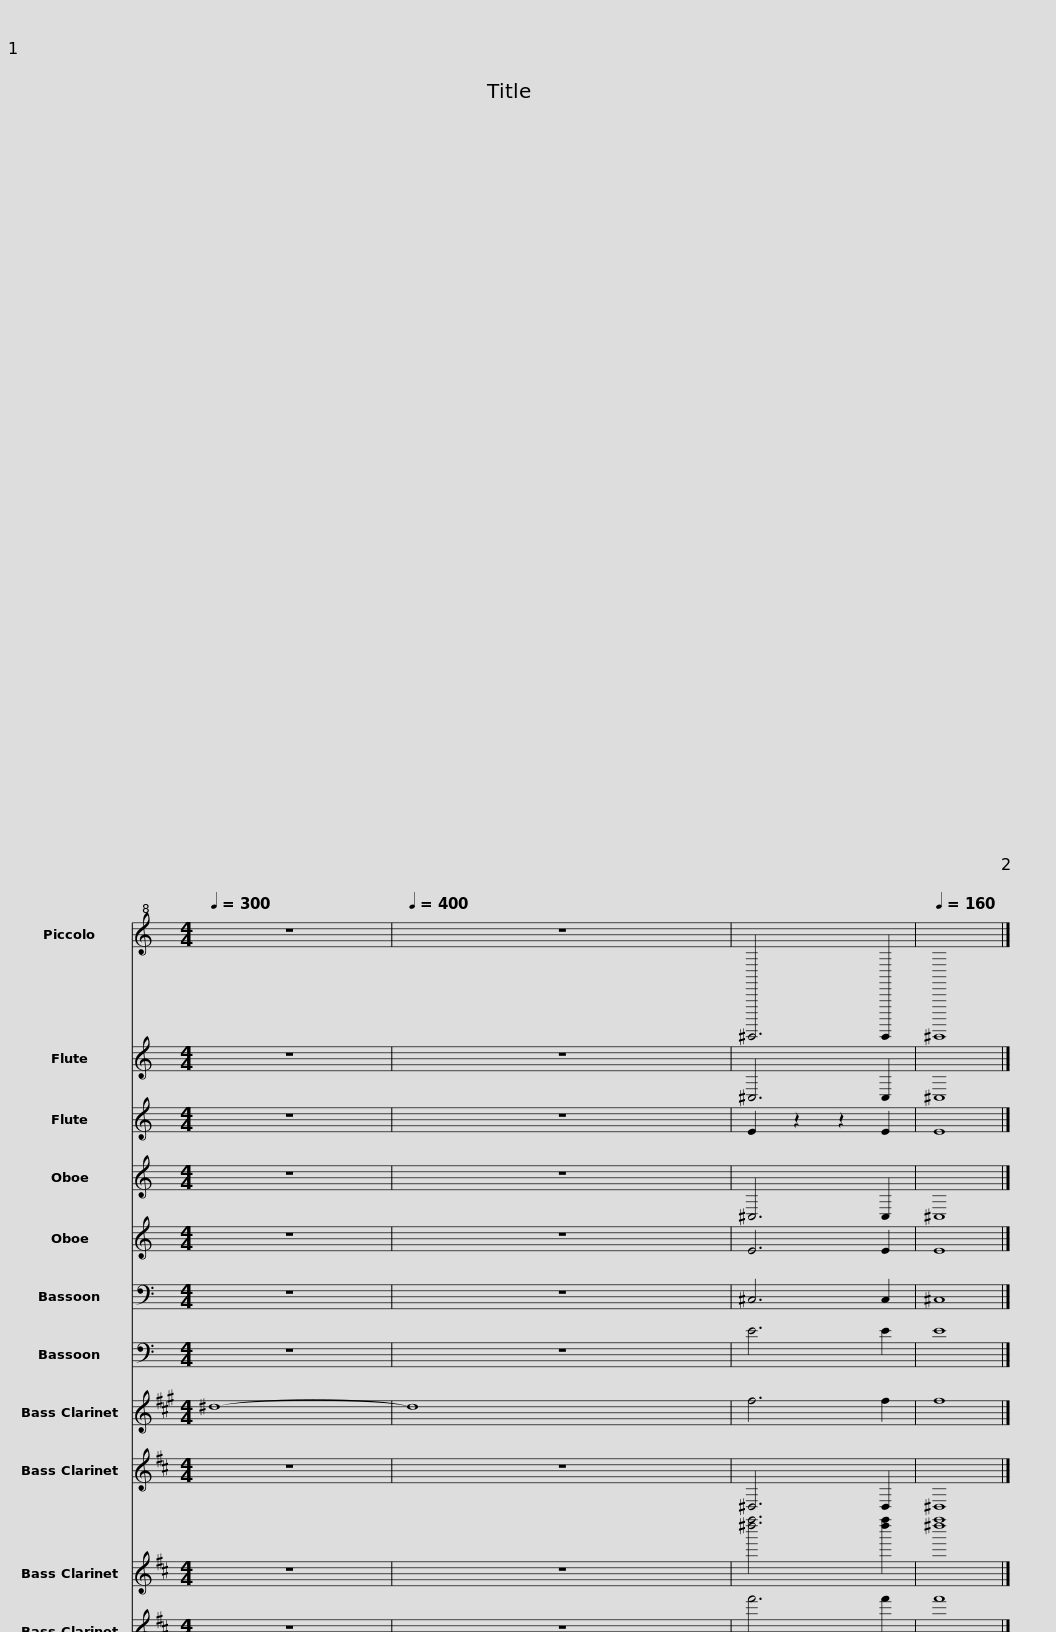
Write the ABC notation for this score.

X:1
%%score 1 2 3 4 5 6 7 8 9 10 11 12 13 14 15 16 17 18 19 20 21 22 23 24 25 26 ( 27 28 )
L:1/8
Q:1/4=300
M:4/4
I:linebreak $
K:C
V:1 treble+8
V:2 treble
V:3 treble
V:4 treble
V:5 treble
V:6 bass
V:7 bass
V:8 treble transpose=-14
V:9 treble transpose=-14
V:10 treble transpose=-14
V:11 treble transpose=-14
V:12 treble transpose=-14
V:13 treble transpose=-9
V:14 treble transpose=-9
V:15 treble transpose=-14
V:16 treble transpose=-21
V:17 treble transpose=-2
V:18 treble transpose=-2
V:19 treble transpose=-2
V:20 treble transpose=-7
V:21 treble transpose=-7
V:22 bass
V:23 bass
V:24 bass
V:25 bass
V:26 bass
V:27 bass-8
V:28 bass-8
V:1
 z8 |[Q:1/4=400] z8 | ^C,,,,6 C,,,,2 |[Q:1/4=160] ^C,,,,8 |] %4
V:2
 z8 | z8 | ^C,6 C,2 | ^C,8 |] %4
V:3
 z8 | z8 | E2 z2 z2 E2 | E8 |] %4
V:4
 z8 | z8 | ^C,6 C,2 | ^C,8 |] %4
V:5
 z8 | z8 | E6 E2 | E8 |] %4
V:6
 z8 | z8 | ^C,6 C,2 | ^C,8 |] %4
V:7
 z8 | z8 | E6 E2 | E8 |] %4
V:8
[K:A] ^d8- | d8 | f6 f2 | f8 |] %4
V:9
[K:D] z8 | z8 | ^D,6 D,2 | ^D,8 |] %4
V:10
[K:D] z8 | z8 | [^d''f'']6 [d''f'']2 | [^d''f'']8 |] %4
V:11
[K:D] z8 | z8 | f'6 f'2 | f'8 |] %4
V:12
[K:D] ^d'8- | d'8 | ^d'6 d'2 | ^d'8 |] %4
V:13
[K:A] z8 | z8 | c6 c2 | c8 |] %4
V:14
[K:A] z8 | z8 | ^a6 a2 | ^a8 |] %4
V:15
[K:D] z8 | z8 | ^D,6 D,2 | ^D,8 |] %4
V:16
[K:A] z8 | z8 | c6 c2 | c8 |] %4
V:17
[K:D] z8 | z8 | F,6 F,2 | F,8 |] %4
V:18
[K:D] ^D,4 ^A,,3 ^E,- | E,2 ^E,6 | ^D,6 D,2 | ^D,8 |] %4
V:19
[K:D] z8 | z8 | ^E,6 E,2 | ^E,8 |] %4
V:20
[K:G] z8 | z8 | B,6 B,2 | B,8 |] %4
V:21
[K:G] z8 | z8 | B6 B2 | B8 |] %4
V:22
 z8 | z8 | e2 z2 z2 e2 | e8 |] %4
V:23
 z8 | z8 | ^C,6 C,2 | ^C,8 |] %4
V:24
 ^C,4 ^G,,3 ^D, | ^F,/F,/E,/E,/ E,/E,/E,/E,/ D,/^C,/B,,/A,,/ A,,/^F,,/E,,/D,,/ | ^C,,6 C,,2 | ^C,,8 |] %4
V:25
 z8 | z8 | ^C,6 C,2 | ^C,8 |] %4
V:26
 z8 | z8 | E6 E2 | E8 |] %4
V:27
 ^C2 z2 z2 z _E | z2 _E2 z4 | ^C,2 z2 z2 C,2 | ^C,8 |] %4
V:28
 z4 ^G,4 | x8 | x8 | x8 |] %4
